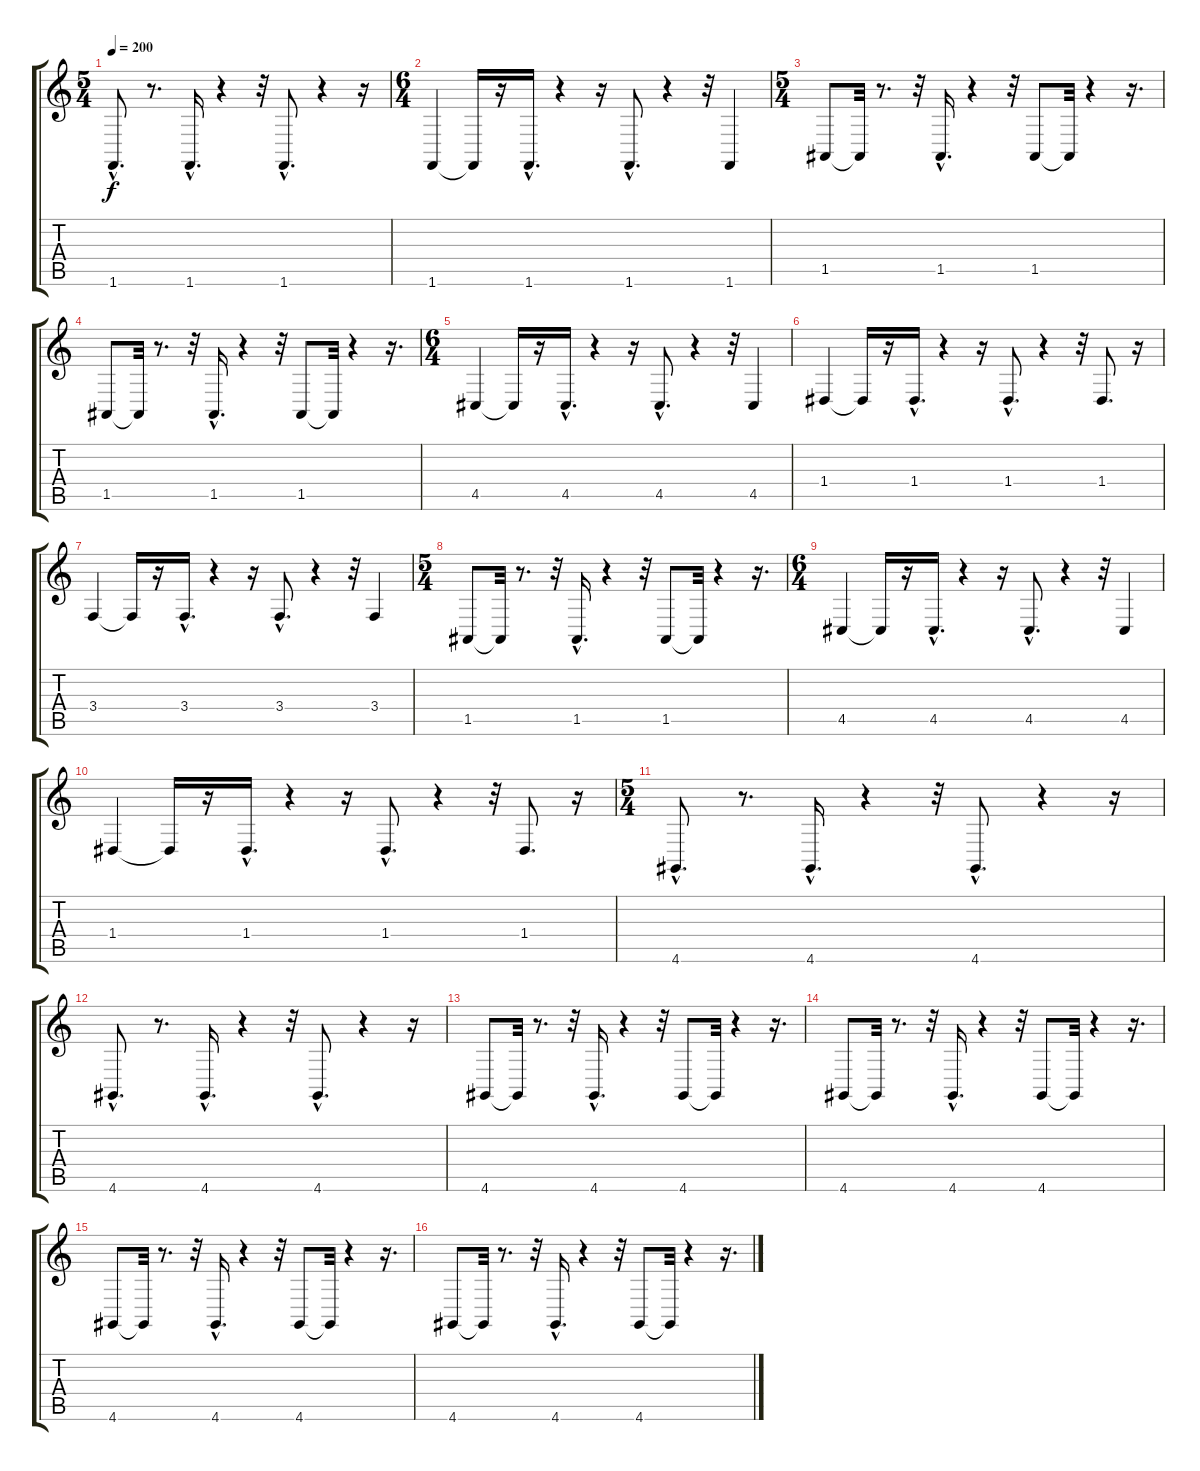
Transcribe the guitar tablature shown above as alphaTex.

\track "" {instrument acousticgrandpiano}
\staff {score tabs}
\tuning (E4 B3 G3 D3 A2 E2) {hide}
\ts (5 4)
\tempo 200
\clef g2
\ks c
1.6{hac}.8{d dy f} r.8{d} 1.6{hac}.16{d} r.4 r.32 1.6{hac}.8{d} r.4 r.16 |
\ts (6 4)
1.6.4 1.6{t}.16 r.16 1.6{hac}.16{d} r.4 r.16 1.6{hac}.8{d} r.4 r.32 1.6.4 |
\ts (5 4)
1.5.8 1.5{t}.32 r.8{d} r.32 1.5{hac}.16{d} r.4 r.32 1.5.8 1.5{t}.32 r.4 r.16{d} |
1.5.8 1.5{t}.32 r.8{d} r.32 1.5{hac}.16{d} r.4 r.32 1.5.8 1.5{t}.32 r.4 r.16{d} |
\ts (6 4)
4.5.4 4.5{t}.16 r.16 4.5{hac}.16{d} r.4 r.16 4.5{hac}.8{d} r.4 r.32 4.5.4 |
1.4.4 1.4{t}.16 r.16 1.4{hac}.16{d} r.4 r.16 1.4{hac}.8{d} r.4 r.32 1.4.8{d} r.16 |
3.4.4 3.4{t}.16 r.16 3.4{hac}.16{d} r.4 r.16 3.4{hac}.8{d} r.4 r.32 3.4.4 |
\ts (5 4)
1.5.8 1.5{t}.32 r.8{d} r.32 1.5{hac}.16{d} r.4 r.32 1.5.8 1.5{t}.32 r.4 r.16{d} |
\ts (6 4)
4.5.4 4.5{t}.16 r.16 4.5{hac}.16{d} r.4 r.16 4.5{hac}.8{d} r.4 r.32 4.5.4 |
1.4.4 1.4{t}.16 r.16 1.4{hac}.16{d} r.4 r.16 1.4{hac}.8{d} r.4 r.32 1.4.8{d} r.16 |
\ts (5 4)
4.6{hac}.8{d} r.8{d} 4.6{hac}.16{d} r.4 r.32 4.6{hac}.8{d} r.4 r.16 |
4.6{hac}.8{d} r.8{d} 4.6{hac}.16{d} r.4 r.32 4.6{hac}.8{d} r.4 r.16 |
4.6.8 4.6{t}.32 r.8{d} r.32 4.6{hac}.16{d} r.4 r.32 4.6.8 4.6{t}.32 r.4 r.16{d} |
4.6.8 4.6{t}.32 r.8{d} r.32 4.6{hac}.16{d} r.4 r.32 4.6.8 4.6{t}.32 r.4 r.16{d} |
4.6.8 4.6{t}.32 r.8{d} r.32 4.6{hac}.16{d} r.4 r.32 4.6.8 4.6{t}.32 r.4 r.16{d} |
4.6.8 4.6{t}.32 r.8{d} r.32 4.6{hac}.16{d} r.4 r.32 4.6.8 4.6{t}.32 r.4 r.16{d}
